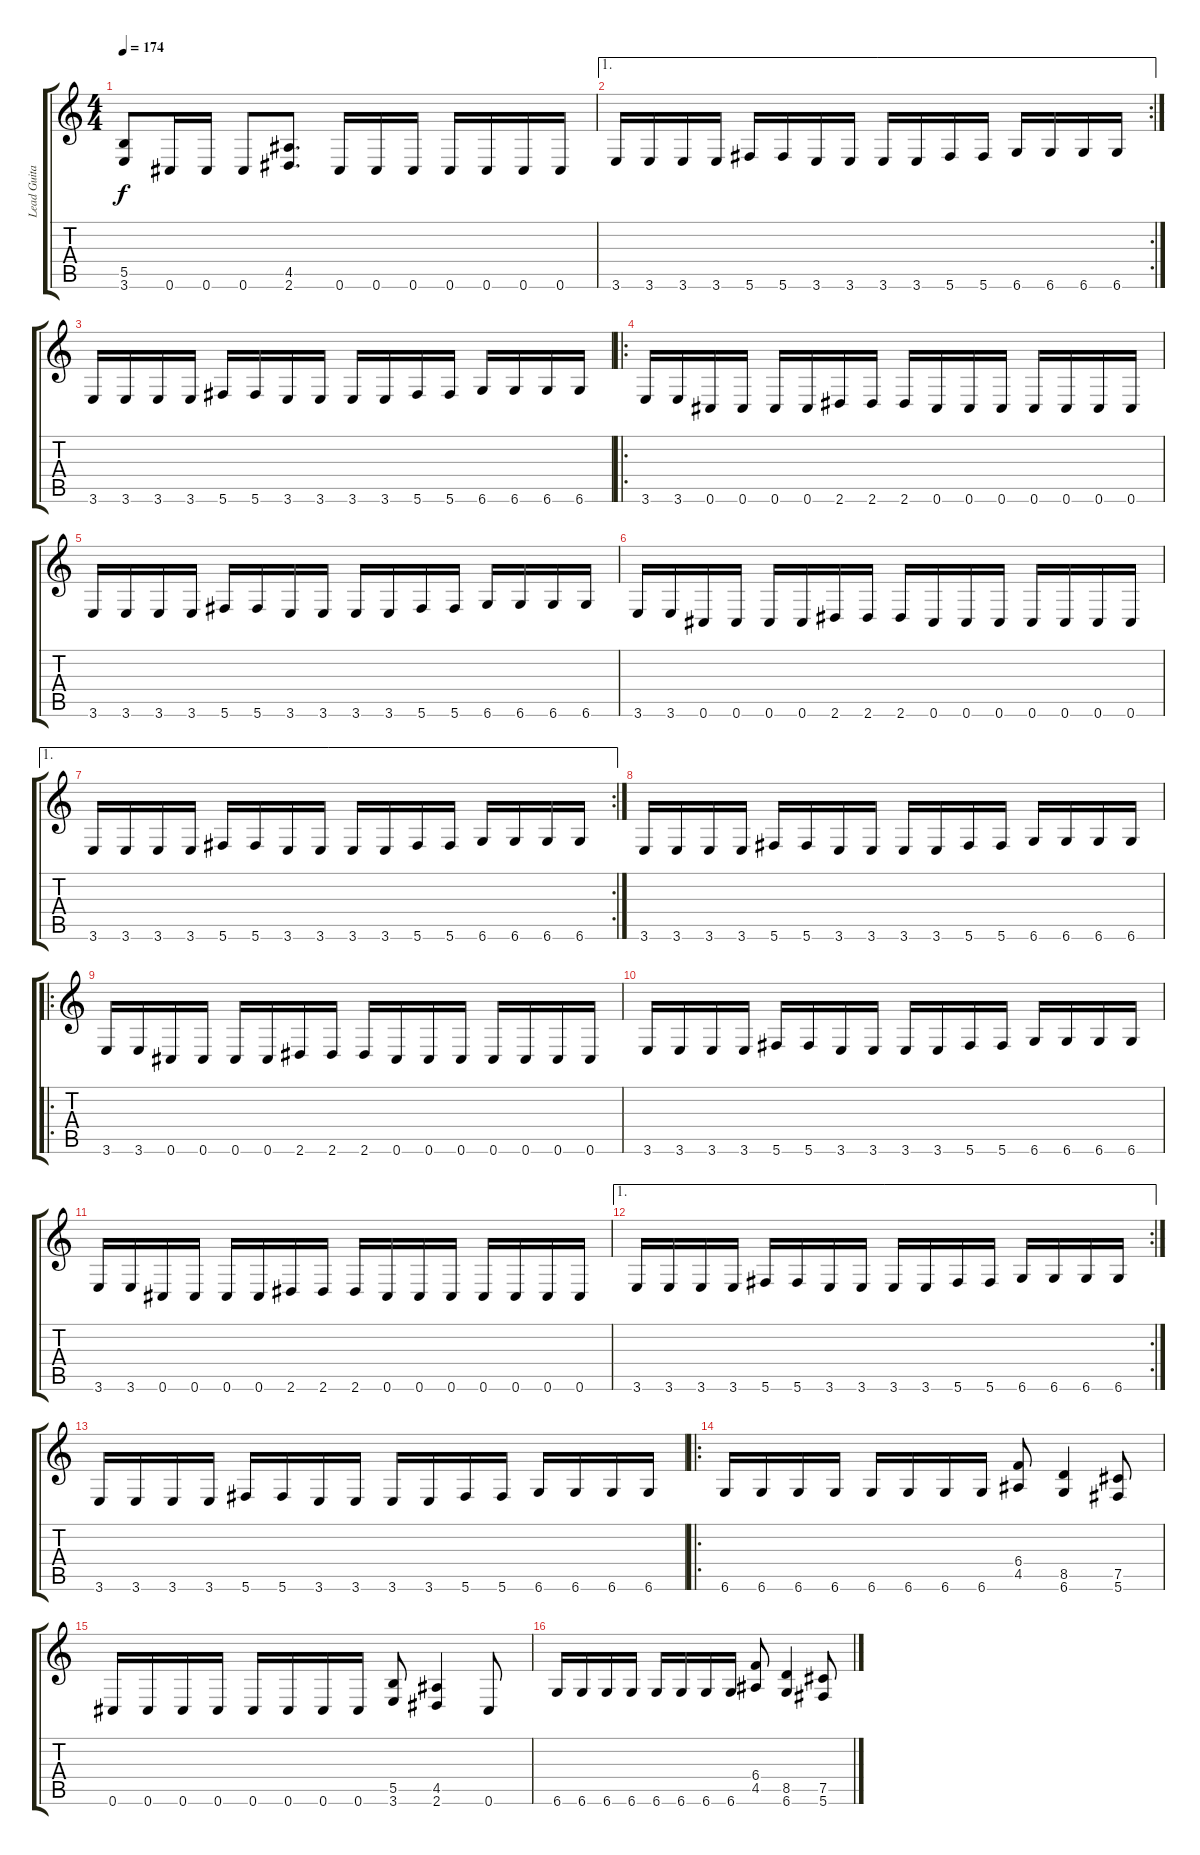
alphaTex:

\track ("Lead Guitar" "Lead Guita") {instrument distortionguitar}
\staff {score tabs}
\tuning (Db4 Ab3 E3 B2 Gb2 Db2) {hide}
\ts (4 4)
\tempo 174
\clef g2
\ks c
(5.5 3.6).8{dy f} 0.6.16 0.6.16 0.6.8 (4.5 2.6).8{d} 0.6.16 0.6.16 0.6.16 0.6.16 0.6.16 0.6.16 0.6.16 |
\ae 1
\rc 2
3.6.16 3.6.16 3.6.16 3.6.16 5.6.16 5.6.16 3.6.16 3.6.16 3.6.16 3.6.16 5.6.16 5.6.16 6.6.16 6.6.16 6.6.16 6.6.16 |
3.6.16 3.6.16 3.6.16 3.6.16 5.6.16 5.6.16 3.6.16 3.6.16 3.6.16 3.6.16 5.6.16 5.6.16 6.6.16 6.6.16 6.6.16 6.6.16 |
\ro
3.6.16 3.6.16 0.6.16 0.6.16 0.6.16 0.6.16 2.6.16 2.6.16 2.6.16 0.6.16 0.6.16 0.6.16 0.6.16 0.6.16 0.6.16 0.6.16 |
3.6.16 3.6.16 3.6.16 3.6.16 5.6.16 5.6.16 3.6.16 3.6.16 3.6.16 3.6.16 5.6.16 5.6.16 6.6.16 6.6.16 6.6.16 6.6.16 |
3.6.16 3.6.16 0.6.16 0.6.16 0.6.16 0.6.16 2.6.16 2.6.16 2.6.16 0.6.16 0.6.16 0.6.16 0.6.16 0.6.16 0.6.16 0.6.16 |
\ae 1
\rc 2
3.6.16 3.6.16 3.6.16 3.6.16 5.6.16 5.6.16 3.6.16 3.6.16 3.6.16 3.6.16 5.6.16 5.6.16 6.6.16 6.6.16 6.6.16 6.6.16 |
3.6.16 3.6.16 3.6.16 3.6.16 5.6.16 5.6.16 3.6.16 3.6.16 3.6.16 3.6.16 5.6.16 5.6.16 6.6.16 6.6.16 6.6.16 6.6.16 |
\ro
3.6.16 3.6.16 0.6.16 0.6.16 0.6.16 0.6.16 2.6.16 2.6.16 2.6.16 0.6.16 0.6.16 0.6.16 0.6.16 0.6.16 0.6.16 0.6.16 |
3.6.16 3.6.16 3.6.16 3.6.16 5.6.16 5.6.16 3.6.16 3.6.16 3.6.16 3.6.16 5.6.16 5.6.16 6.6.16 6.6.16 6.6.16 6.6.16 |
3.6.16 3.6.16 0.6.16 0.6.16 0.6.16 0.6.16 2.6.16 2.6.16 2.6.16 0.6.16 0.6.16 0.6.16 0.6.16 0.6.16 0.6.16 0.6.16 |
\ae 1
\rc 2
3.6.16 3.6.16 3.6.16 3.6.16 5.6.16 5.6.16 3.6.16 3.6.16 3.6.16 3.6.16 5.6.16 5.6.16 6.6.16 6.6.16 6.6.16 6.6.16 |
3.6.16 3.6.16 3.6.16 3.6.16 5.6.16 5.6.16 3.6.16 3.6.16 3.6.16 3.6.16 5.6.16 5.6.16 6.6.16 6.6.16 6.6.16 6.6.16 |
\ro
6.6.16 6.6.16 6.6.16 6.6.16 6.6.16 6.6.16 6.6.16 6.6.16 (6.4 4.5).8 (8.5 6.6).4 (7.5 5.6).8 |
0.6.16 0.6.16 0.6.16 0.6.16 0.6.16 0.6.16 0.6.16 0.6.16 (5.5 3.6).8 (4.5 2.6).4 0.6.8 |
6.6.16 6.6.16 6.6.16 6.6.16 6.6.16 6.6.16 6.6.16 6.6.16 (6.4 4.5).8 (8.5 6.6).4 (7.5 5.6).8
